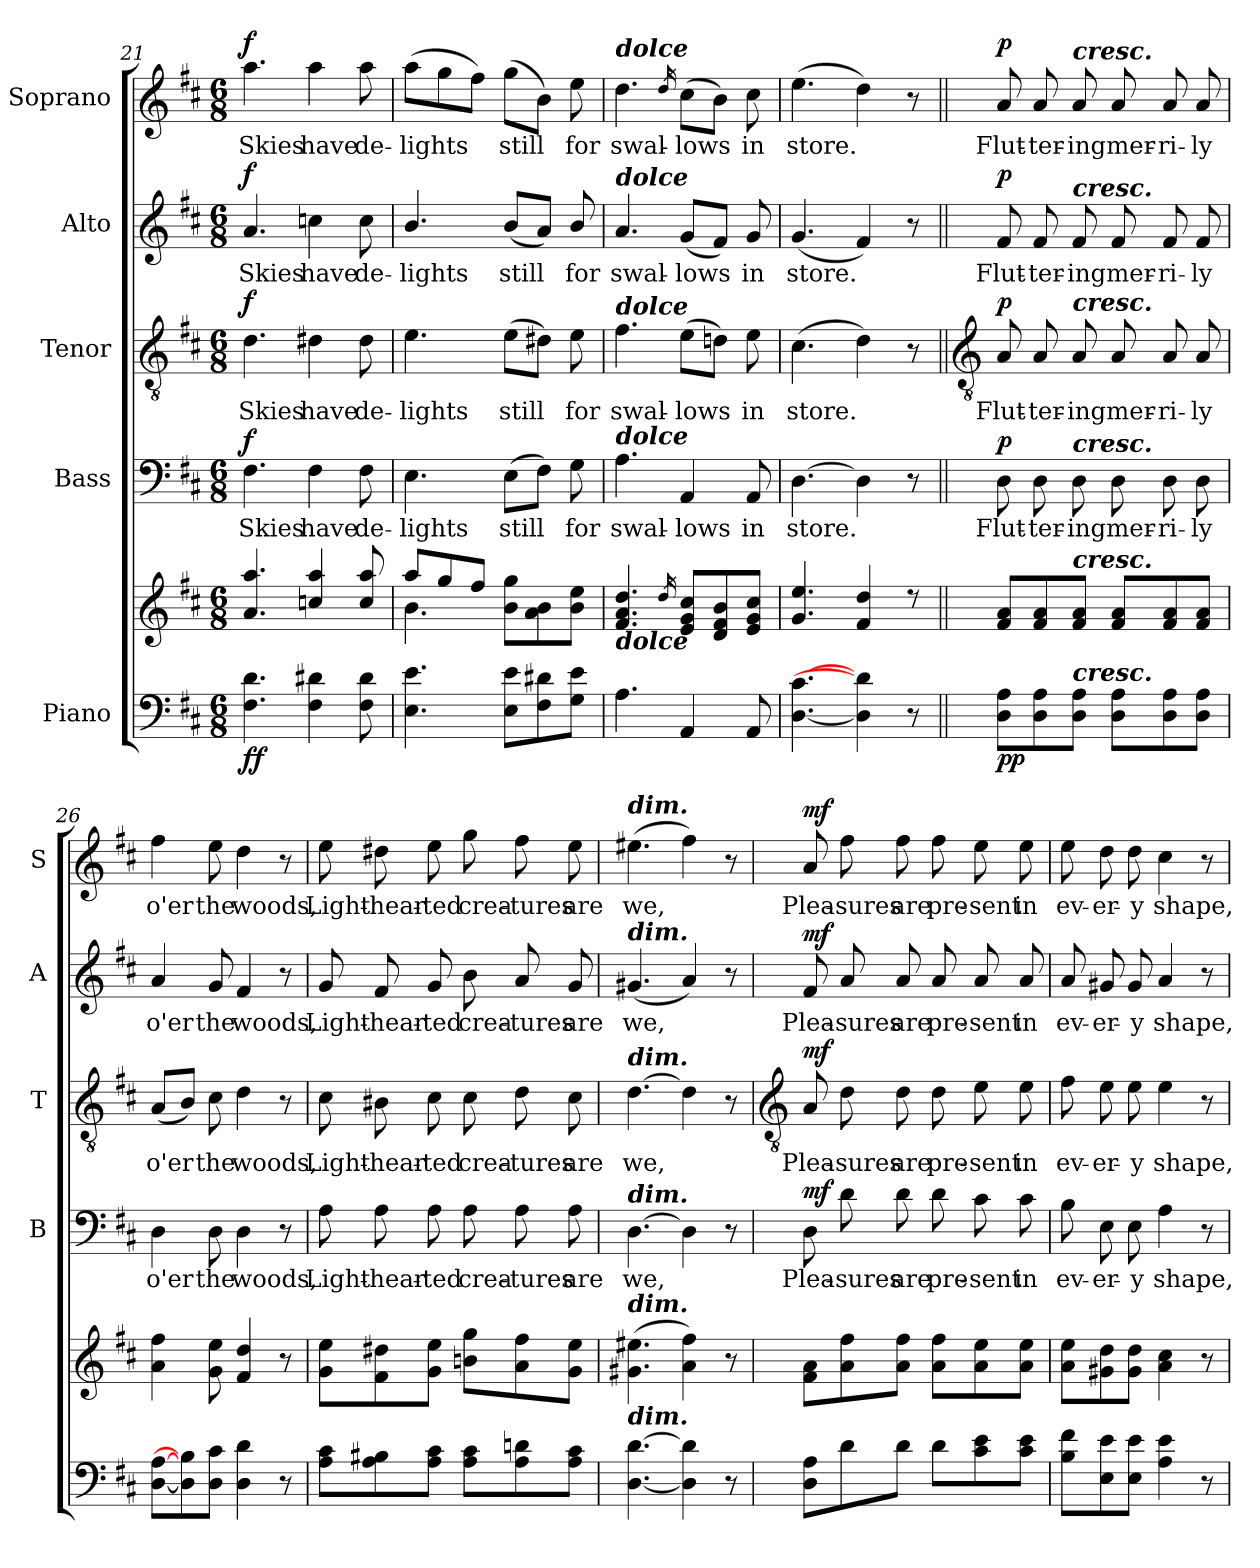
**kern	**kern	**dynam	**kern	**text	**dynam	**kern	**text	**dynam	**kern	**text	**dynam	**kern	**text	**dynam
*part5	*part5	*part5	*part4	*part4	*part4	*part3	*part3	*part3	*part2	*part2	*part2	*part1	*part1	*part1
*staff6	*staff5	*staff5/6	*staff4	*staff4	*staff4	*staff3	*staff3	*staff3	*staff2	*staff2	*staff2	*staff1	*staff1	*staff1
*I"Piano	*	*	*I"Bass	*	*	*I"Tenor	*	*	*I"Alto	*	*	*I"Soprano	*	*
*	*	*	*I'B	*	*	*I'T	*	*	*I'A	*	*	*I'S	*	*
*clefF4	*clefG2	*	*clefF4	*	*	*clefGv2	*	*	*clefG2	*	*	*clefG2	*	*
*k[f#c#]	*k[f#c#]	*	*k[f#c#]	*	*	*k[f#c#]	*	*	*k[f#c#]	*	*	*k[f#c#]	*	*
*D:	*D:	*	*D:	*	*	*D:	*	*	*D:	*	*	*D:	*	*
*M6/8	*M6/8	*	*M6/8	*	*	*M6/8	*	*	*M6/8	*	*	*M6/8	*	*
=21	=21	=21	=21	=21	=21	=21	=21	=21	=21	=21	=21	=21	=21	=21
*	*^	*	*	*	*	*	*	*	*	*	*	*	*	*
!	!	!LO:N:vis=1	!LO:DY:b=2	!	!LO:LY:b	!	!	!LO:LY:b	!	!	!LO:LY:b	!	!	!LO:LY:b	!
!	!	!	!LO:DY:n=1:b	!	!	!LO:DY:b	!	!	!LO:DY:b	!	!	!LO:DY:b	!	!	!LO:DY:b
4.F# 4.d	4.a 4.aa	2.ryy	f f	4.F#	Skies	f	4.d	Skies	f	4.a	Skies	f	4.aa	Skies	f
!	!	!	!	!	!LO:LY:b	!	!	!LO:LY:b	!	!	!LO:LY:b	!	!	!LO:LY:b	!
4F# 4d#X	4ccn 4aa	.	.	4F#	have	.	4d#X	have	.	4ccn	have	.	4aa	have	.
!	!	!	!	!	!LO:LY:b	!	!	!LO:LY:b	!	!	!LO:LY:b	!	!	!LO:LY:b	!
8F# 8d#	8cc 8aa	.	.	8F#	de-	.	8d#	de-	.	8cc	de-	.	8aa	de-	.
=22	=22	=22	=22	=22	=22	=22	=22	=22	=22	=22	=22	=22	=22	=22	=22
!	!	!	!	!	!LO:LY:b	!	!	!LO:LY:b	!	!	!LO:LY:b	!	!	!LO:LY:b	!
4.E 4.e	8aa/L	4.b\	.	4.E	-lights	.	4.e	-lights	.	4.b/	-lights	.	(>8aaL	-lights	.
.	8gg/	.	.	.	.	.	.	.	.	.	.	.	8gg	.	.
.	8ff#/J	.	.	.	.	.	.	.	.	.	.	.	8ff#J)	.	.
!	!	!	!	!	!LO:LY:b	!	!	!LO:LY:b	!	!	!LO:LY:b	!	!	!LO:LY:b	!
8E 8eL	8b 8ggL	4.ryy	.	(>8EL	still	.	(>8eL	still	.	(<8b/L	still	.	(8ggL	still	.
8F# 8d#X	8a 8b	.	.	8F#J)	.	.	8d#XJ)	.	.	8aJ)	.	.	8bJ)	.	.
!	!	!	!	!	!LO:LY:b	!	!	!LO:LY:b	!	!	!LO:LY:b	!	!	!LO:LY:b	!
8G 8eJ	8b 8eeJ	.	.	8G	for	.	8e	for	.	8b/	for	.	8ee	for	.
=23	=23	=23	=23	=23	=23	=23	=23	=23	=23	=23	=23	=23	=23	=23	=23
!	!	!	!	!	!	!	!	!	!	!	!	!	!LO:TX:a:Bi:t=dolce	!	!
!	!	!	!	!	!	!	!	!	!	!LO:TX:a:Bi:t=dolce	!	!	!	!	!
!	!	!	!	!	!	!	!LO:TX:a:Bi:t=dolce	!	!	!	!	!	!	!	!
!	!	!	!	!LO:TX:a:Bi:t=dolce	!	!	!	!	!	!	!	!	!	!	!
!	!LO:TX:b:Bi:t=dolce	!	!	!	!	!	!	!	!	!	!	!	!	!	!
!	!	!LO:N:vis=1	!	!	!LO:LY:b	!	!	!LO:LY:b	!	!	!LO:LY:b	!	!	!LO:LY:b	!
4.A	4.f# 4.a 4.dd	2.ryy	.	4.A	swal-	.	4.f#	swal-	.	4.a	swal-	.	4.dd	swal-	.
.	16qdd/	.	.	.	.	.	.	.	.	.	.	.	16qdd/	.	.
!	!	!	!	!	!LO:LY:b	!	!	!LO:LY:b	!	!	!LO:LY:b	!	!	!LO:LY:b	!
4AA	8e 8g 8cc#L	.	.	4AA	-lows	.	(>8eL	-lows	.	(<8gL	-lows	.	(>8cc#L	-lows	.
.	8d 8f# 8b	.	.	.	.	.	8dnJ)	.	.	8f#J)	.	.	8bJ)	.	.
!	!	!	!	!	!LO:LY:b	!	!	!LO:LY:b	!	!	!LO:LY:b	!	!	!LO:LY:b	!
8AA	8e 8g 8cc#J	.	.	8AA	in	.	8e	in	.	8g	in	.	8cc#	in	.
=24	=24	=24	=24	=24	=24	=24	=24	=24	=24	=24	=24	=24	=24	=24	=24
!	!	!LO:N:vis=1	!	!	!LO:LY:b	!	!	!LO:LY:b	!	!	!LO:LY:b	!	!	!LO:LY:b	!
[4.D [4.c#	4.g 4.ee	2.ryy	.	[4.D	store.	.	(>4.c#	store.	.	(<4.g	store.	.	(>4.ee	store.	.
4D] 4d]	4f# 4dd	.	.	4D]	.	.	4d)	.	.	4f#)	.	.	4dd)	.	.
8r	8r	.	.	8r	.	.	8r	.	.	8r	.	.	8r	.	.
*	*v	*v	*	*	*	*	*	*	*	*	*	*	*	*	*
!!LO:LB:g=z
=25||	=25||	=25||	=25||	=25||	=25||	=25||	=25||	=25||	=25||	=25||	=25||	=25||	=25||	=25||
*	*	*	*	*	*	*clefGv2	*	*	*	*	*	*	*	*
!	!	!LO:DY:b=2	!	!LO:LY:b	!	!	!LO:LY:b	!	!	!LO:LY:b	!	!	!LO:LY:b	!
!	!	!LO:DY:n=1:b	!	!	!LO:DY:b	!	!	!LO:DY:b	!	!	!LO:DY:b	!	!	!LO:DY:b
8D\ 8A\L	8f# 8aL	p p	8D	Flut-	p	8A	Flut-	p	8f#	Flut-	p	8a	Flut-	p
!	!	!	!	!LO:LY:b	!	!	!LO:LY:b	!	!	!LO:LY:b	!	!	!LO:LY:b	!
8D 8A	8f# 8a	.	8D	-ter-	.	8A	-ter-	.	8f#	-ter-	.	8a	-ter-	.
!	!	!	!	!	!	!	!	!	!	!	!	!LO:TX:a:Bi:t=cresc.	!	!
!	!	!	!	!	!	!	!	!	!LO:TX:a:Bi:t=cresc.	!	!	!	!	!
!	!	!	!	!	!	!LO:TX:a:Bi:t=cresc.	!	!	!	!	!	!	!	!
!	!	!	!LO:TX:a:Bi:t=cresc.	!	!	!	!	!	!	!	!	!	!	!
!	!LO:TX:a:Bi:t=cresc.	!	!	!	!	!	!	!	!	!	!	!	!	!
!LO:TX:a:Bi:t=cresc.	!	!	!	!	!	!	!	!	!	!	!	!	!	!
!	!	!	!	!LO:LY:b	!	!	!LO:LY:b	!	!	!LO:LY:b	!	!	!LO:LY:b	!
8D 8AJ	8f# 8aJ	.	8D	-ing	.	8A	-ing	.	8f#	-ing	.	8a	-ing	.
!	!	!	!	!LO:LY:b	!	!	!LO:LY:b	!	!	!LO:LY:b	!	!	!LO:LY:b	!
8D 8AL	8f# 8aL	.	8D	mer-	.	8A	mer-	.	8f#	mer-	.	8a	mer-	.
!	!	!	!	!LO:LY:b	!	!	!LO:LY:b	!	!	!LO:LY:b	!	!	!LO:LY:b	!
8D 8A	8f# 8a	.	8D	-ri-	.	8A	-ri-	.	8f#	-ri-	.	8a	-ri-	.
!	!	!	!	!LO:LY:b	!	!	!LO:LY:b	!	!	!LO:LY:b	!	!	!LO:LY:b	!
8D 8AJ	8f# 8aJ	.	8D	-ly	.	8A	-ly	.	8f#	-ly	.	8a	-ly	.
=26	=26	=26	=26	=26	=26	=26	=26	=26	=26	=26	=26	=26	=26	=26
!	!	!	!	!LO:LY:b	!	!	!LO:LY:b	!	!	!LO:LY:b	!	!	!LO:LY:b	!
[8D [8AL	4a 4ff#	.	4D	o'er	.	(<8AL	o'er	.	4a	o'er	.	4ff#	o'er	.
8D] 8B]	.	.	.	.	.	8BJ)	.	.	.	.	.	.	.	.
!	!	!	!	!LO:LY:b	!	!	!LO:LY:b	!	!	!LO:LY:b	!	!	!LO:LY:b	!
8D 8c#J	8g 8ee	.	8D	the	.	8c#	the	.	8g	the	.	8ee	the	.
!	!	!	!	!LO:LY:b	!	!	!LO:LY:b	!	!	!LO:LY:b	!	!	!LO:LY:b	!
4D 4d	4f# 4dd	.	4D	woods,	.	4d	woods,	.	4f#	woods,	.	4dd	woods,	.
8r	8r	.	8r	.	.	8r	.	.	8r	.	.	8r	.	.
=27	=27	=27	=27	=27	=27	=27	=27	=27	=27	=27	=27	=27	=27	=27
!	!	!	!	!LO:LY:b	!	!	!LO:LY:b	!	!	!LO:LY:b	!	!	!LO:LY:b	!
8A 8c#L	8g 8eeL	.	8A	Light-	.	8c#	Light-	.	8g	Light-	.	8ee	Light-	.
!	!	!	!	!LO:LY:b	!	!	!LO:LY:b	!	!	!LO:LY:b	!	!	!LO:LY:b	!
8A 8B#X	8f# 8dd#X	.	8A	-hear-	.	8B#X	-hear-	.	8f#	-hear-	.	8dd#X	-hear-	.
!	!	!	!	!LO:LY:b	!	!	!LO:LY:b	!	!	!LO:LY:b	!	!	!LO:LY:b	!
8A 8c#J	8g 8eeJ	.	8A	-ted	.	8c#	-ted	.	8g	-ted	.	8ee	-ted	.
!	!	!	!	!LO:LY:b	!	!	!LO:LY:b	!	!	!LO:LY:b	!	!	!LO:LY:b	!
8A 8c#L	8bn 8ggL	.	8A	crea-	.	8c#	crea-	.	8b	crea-	.	8gg	crea-	.
!	!	!	!	!LO:LY:b	!	!	!LO:LY:b	!	!	!LO:LY:b	!	!	!LO:LY:b	!
8A 8dn	8a 8ff#	.	8A	-tures	.	8d	-tures	.	8a	-tures	.	8ff#	-tures	.
!	!	!	!	!LO:LY:b	!	!	!LO:LY:b	!	!	!LO:LY:b	!	!	!LO:LY:b	!
8A 8c#J	8g 8eeJ	.	8A	are	.	8c#	are	.	8g	are	.	8ee	are	.
=28	=28	=28	=28	=28	=28	=28	=28	=28	=28	=28	=28	=28	=28	=28
!	!	!	!	!	!	!	!	!	!	!	!	!LO:TX:a:Bi:t=dim.	!	!
!	!	!	!	!	!	!	!	!	!LO:TX:a:Bi:t=dim.	!	!	!	!	!
!	!	!	!	!	!	!LO:TX:a:Bi:t=dim.	!	!	!	!	!	!	!	!
!	!	!	!LO:TX:a:Bi:t=dim.	!	!	!	!	!	!	!	!	!	!	!
!	!LO:TX:a:Bi:t=dim.	!	!	!	!	!	!	!	!	!	!	!	!	!
!LO:TX:a:Bi:t=dim.	!	!	!	!	!	!	!	!	!	!	!	!	!	!
!	!	!	!	!LO:LY:b	!	!	!LO:LY:b	!	!	!LO:LY:b	!	!	!LO:LY:b	!
[4.D [4.d	(>4.g#X 4.ee#X	.	[4.D	we,	.	[4.d	we,	.	(<4.g#X	we,	.	(>4.ee#X	we,	.
4D] 4d]	4a 4ff#)	.	4D]	.	.	4d]	.	.	4a)	.	.	4ff#)	.	.
8r	8r	.	8r	.	.	8r	.	.	8r	.	.	8r	.	.
!!LO:LB:g=z
=29	=29	=29	=29	=29	=29	=29	=29	=29	=29	=29	=29	=29	=29	=29
*	*	*	*	*	*	*clefGv2	*	*	*	*	*	*	*	*
!	!	!LO:DY:b=2	!	!LO:LY:b	!	!	!LO:LY:b	!	!	!LO:LY:b	!	!	!LO:LY:b	!
!	!	!LO:DY:n=1:b	!	!	!LO:DY:b	!	!	!LO:DY:b	!	!	!LO:DY:b	!	!	!LO:DY:b
8D 8AL	8f# 8aL	mf mf	8D	Plea-	mf	8A	Plea-	mf	8f#	Plea-	mf	8a	Plea-	mf
!	!	!	!	!LO:LY:b	!	!	!LO:LY:b	!	!	!LO:LY:b	!	!	!LO:LY:b	!
8d	8a 8ff#	.	8d	-sures	.	8d	-sures	.	8a	-sures	.	8ff#	-sures	.
!	!	!	!	!LO:LY:b	!	!	!LO:LY:b	!	!	!LO:LY:b	!	!	!LO:LY:b	!
8dJ	8a 8ff#J	.	8d	are	.	8d	are	.	8a	are	.	8ff#	are	.
!	!	!	!	!LO:LY:b	!	!	!LO:LY:b	!	!	!LO:LY:b	!	!	!LO:LY:b	!
8dL	8a 8ff#L	.	8d	pre-	.	8d	pre-	.	8a	pre-	.	8ff#	pre-	.
!	!	!	!	!LO:LY:b	!	!	!LO:LY:b	!	!	!LO:LY:b	!	!	!LO:LY:b	!
8c# 8e	8a 8ee	.	8c#	-sent	.	8e	-sent	.	8a	-sent	.	8ee	-sent	.
!	!	!	!	!LO:LY:b	!	!	!LO:LY:b	!	!	!LO:LY:b	!	!	!LO:LY:b	!
8c# 8eJ	8a 8eeJ	.	8c#	in	.	8e	in	.	8a	in	.	8ee	in	.
=30	=30	=30	=30	=30	=30	=30	=30	=30	=30	=30	=30	=30	=30	=30
!	!	!	!	!LO:LY:b	!	!	!LO:LY:b	!	!	!LO:LY:b	!	!	!LO:LY:b	!
8B 8f#L	8a 8eeL	.	8B	ev-	.	8f#	ev-	.	8a	ev-	.	8ee	ev-	.
!	!	!	!	!LO:LY:b	!	!	!LO:LY:b	!	!	!LO:LY:b	!	!	!LO:LY:b	!
8E 8e	8g#X 8dd	.	8E	-er-	.	8e	-er-	.	8g#X	-er-	.	8dd	-er-	.
!	!	!	!	!LO:LY:b	!	!	!LO:LY:b	!	!	!LO:LY:b	!	!	!LO:LY:b	!
8E 8eJ	8g# 8ddJ	.	8E	-y	.	8e	-y	.	8g#	-y	.	8dd	-y	.
!	!	!	!	!LO:LY:b	!	!	!LO:LY:b	!	!	!LO:LY:b	!	!	!LO:LY:b	!
4A 4e	4a 4cc#	.	4A	shape,	.	4e	shape,	.	4a	shape,	.	4cc#	shape,	.
8r	8r	.	8r	.	.	8r	.	.	8r	.	.	8r	.	.
=	=	=	=	=	=	=	=	=	=	=	=	=	=	=
*-	*-	*-	*-	*-	*-	*-	*-	*-	*-	*-	*-	*-	*-	*-
